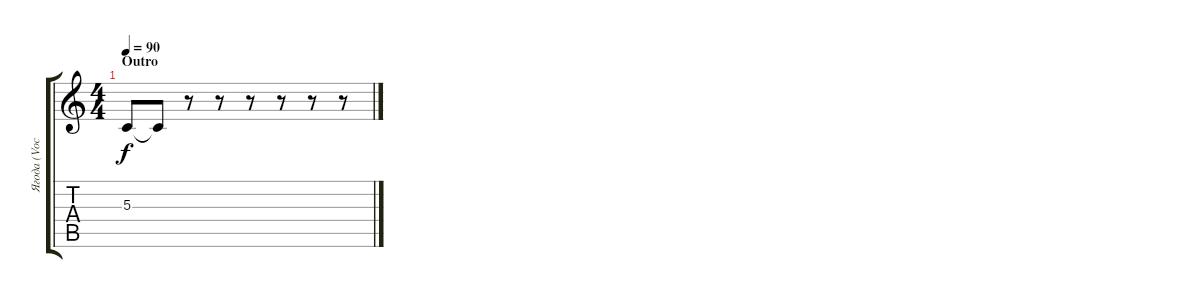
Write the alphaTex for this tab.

\track ("Ягода (Vocal 2)" "Ягода (Voc") {instrument lead6voice}
\staff {score tabs}
\tuning (E4 B3 G3 D3 A2 E2) {hide}
\ts (4 4)
\section ("" "Outro")
\tempo 90
\clef g2
\ks c
5.3.8{dy f} 5.3{t}.8 r.8 r.8 r.8 r.8 r.8 r.8
